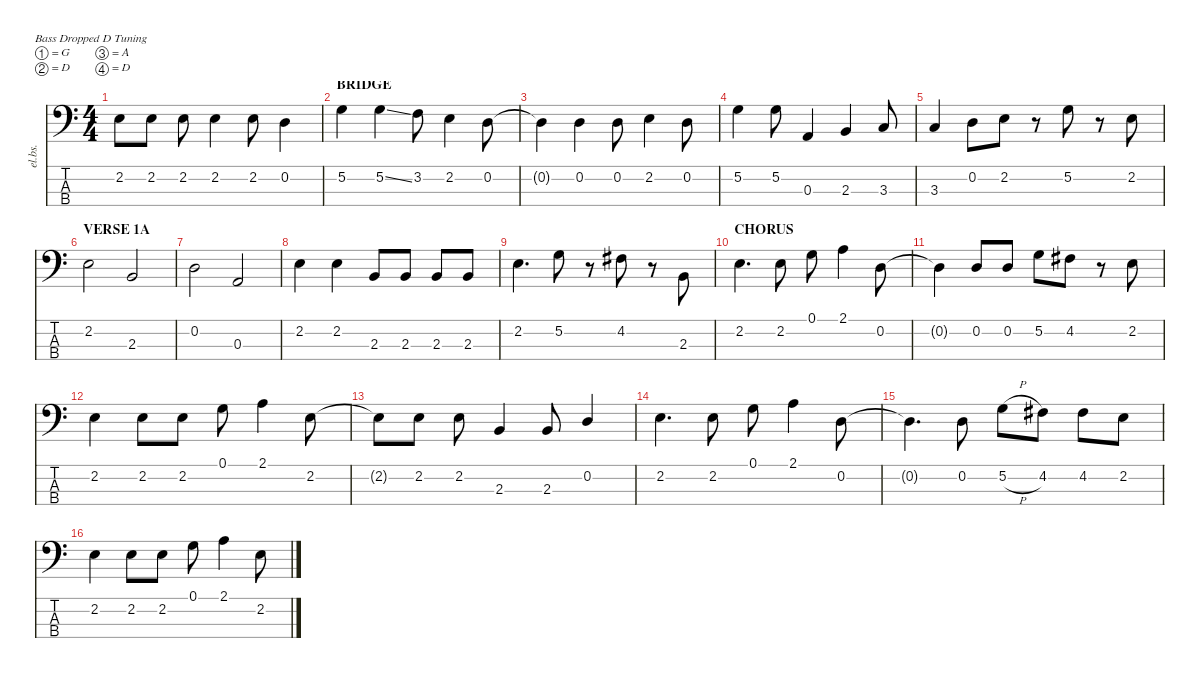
\defaultSystemsLayout 4
\hideDynamics
\bracketExtendMode nobrackets
\otherSystemsTrackNameOrientation horizontal
\track ("Bass" "el.bs.") {defaultSystemsLayout 8 instrument electricbassfinger}
\staff {score tabs}
\tuning (G2 D2 A1 D1)
\ts (4 4)
\tempo (127 hide)
\clef f4
\ks c
2.2.8{dy f beam Down} 2.2.8{beam Down} 2.2.8{beam Down} 2.2.4{beam Down} 2.2.8{beam Down} 0.2.4{beam Down} |
\section ("" "BRIDGE")
\tempo (128 hide)
5.2.4{beam Down} 5.2{ss}.4{beam Down} 3.2.8{beam Down} 2.2.4{beam Down} 0.2.8{beam Down} |
0.2{t}.4{beam Down} 0.2.4{beam Down} 0.2.8{beam Down} 2.2.4{beam Down} 0.2.8{beam Down} |
5.2.4{beam Down} 5.2.8{beam Down} 0.3.4{beam Up} 2.3.4{beam Up} 3.3.8{beam Up} |
3.3.4{beam Up} 0.2.8{beam Down} 2.2.8{beam Down} r.8{beam Down} 5.2.8{beam Down} r.8{beam Down} 2.2.8{beam Down} |
\section ("" "VERSE 1A")
2.2.2{beam Down} 2.3.2{beam Up} |
0.2.2{beam Down} 0.3.2{beam Up} |
2.2.4{beam Down} 2.2.4{beam Down} 2.3.8{beam Up} 2.3.8{beam Up} 2.3.8{beam Up} 2.3.8{beam Up} |
2.2.4{d beam Down} 5.2.8{beam Down} r.8{beam Down} 4.2{acc #}.8{beam Down} r.8{beam Down} 2.3.8{beam Up} |
\section ("" "CHORUS")
2.2.4{d beam Down} 2.2.8{beam Down} 0.1.8{beam Down} 2.1.4{beam Down} 0.2.8{beam Down} |
0.2{t}.4{beam Down} 0.2.8{beam Up} 0.2.8{beam Up} 5.2.8{beam Down} 4.2{acc #}.8{beam Down} r.8{beam Down} 2.2.8{beam Down} |
2.2.4{beam Down} 2.2.8{beam Down} 2.2.8{beam Down} 0.1.8{beam Down} 2.1.4{beam Down} 2.2.8{beam Down} |
2.2{t}.8{beam Down} 2.2.8{beam Down} 2.2.8{beam Down} 2.3.4{beam Up} 2.3.8{beam Up} 0.2.4{beam Up} |
2.2.4{d beam Down} 2.2.8{beam Down} 0.1.8{beam Down} 2.1.4{beam Down} 0.2.8{beam Down} |
0.2{t}.4{d beam Down} 0.2.8{beam Down} 5.2{h}.8{beam Down} 4.2{acc #}.8{beam Down} 4.2{acc #}.8{beam Down} 2.2.8{beam Down} |
2.2.4{beam Down} 2.2.8{beam Down} 2.2.8{beam Down} 0.1.8{beam Down} 2.1.4{beam Down} 2.2.8{beam Down}
